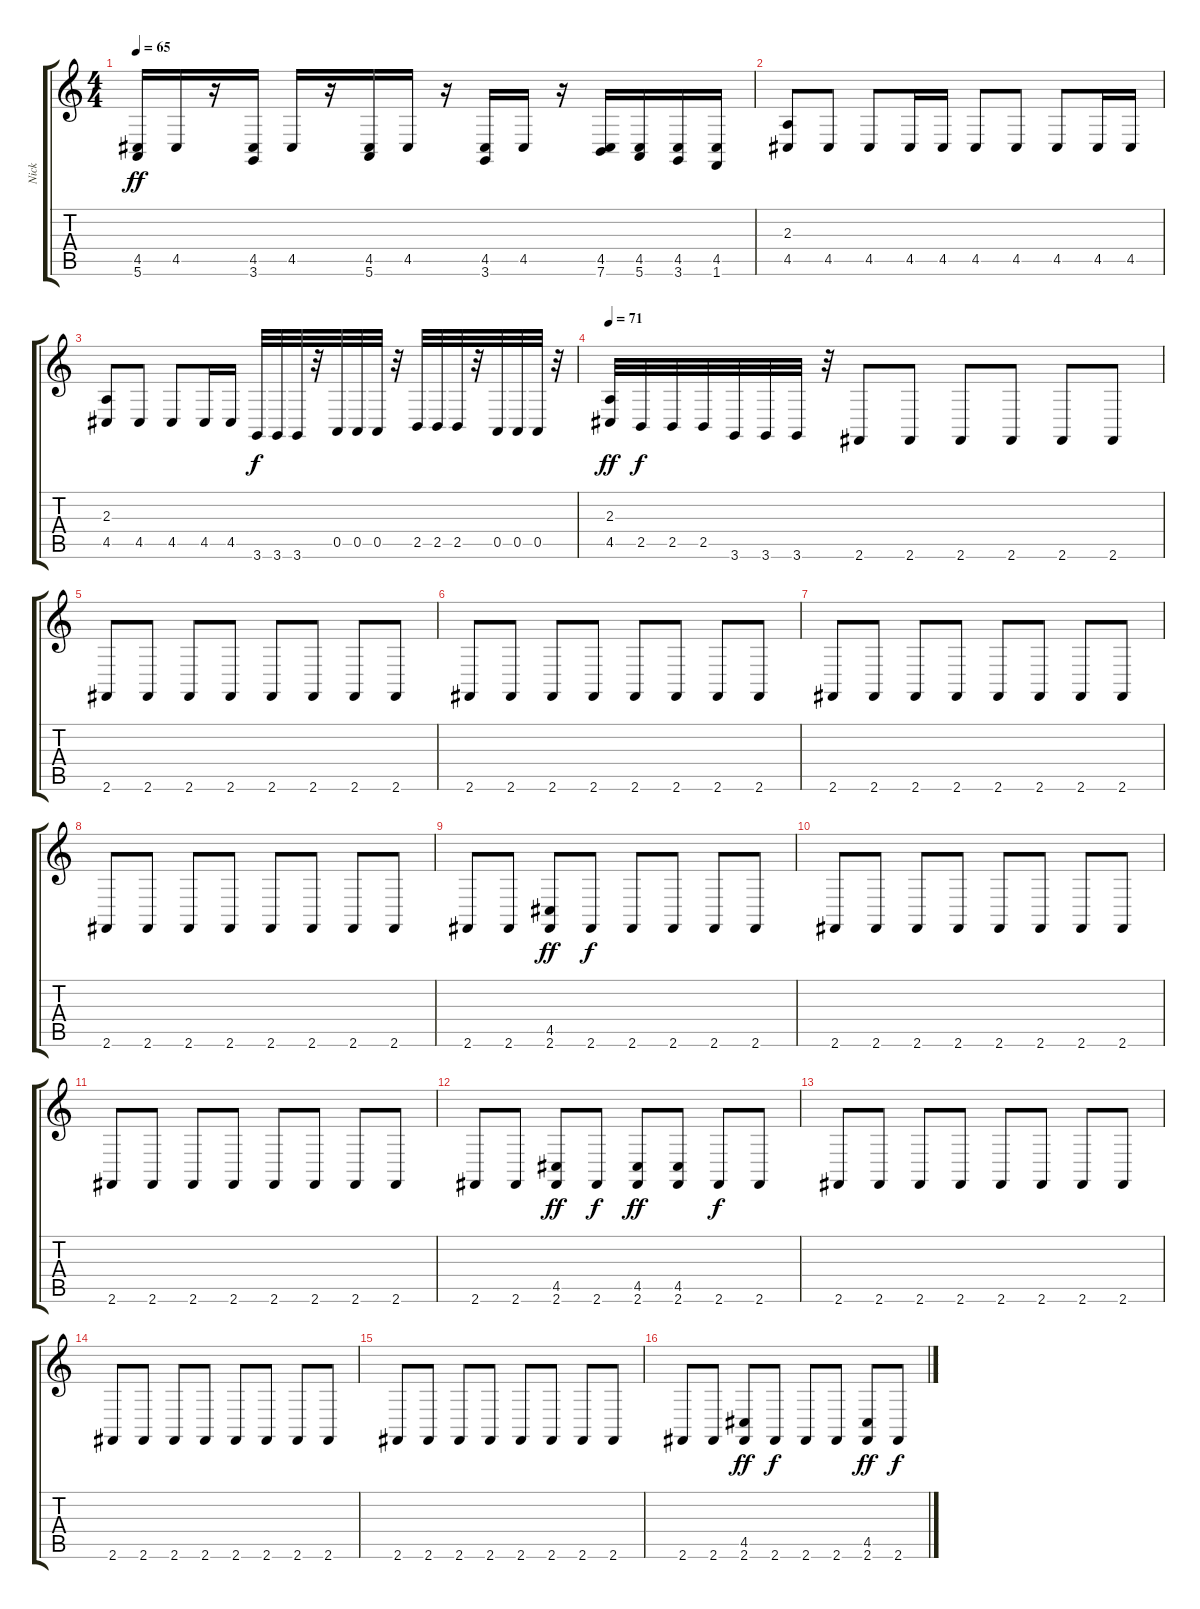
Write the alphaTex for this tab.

\track ("Nick" "Nick") {instrument acousticgrandpiano}
\staff {score tabs}
\tuning (E4 B3 G3 D3 A2 E2) {hide}
\ts (4 4)
\tempo 65
\clef g2
\ks c
(4.5 5.6).16{dy ff} 4.5.16 r.16 (4.5 3.6).16 4.5.16 r.16 (4.5 5.6).16 4.5.16 r.16 (4.5 3.6).16 4.5.16 r.16 (4.5 7.6).16 (4.5 5.6).16 (4.5 3.6).16 (4.5 1.6).16 |
(2.3 4.5).8 4.5.8 4.5.8 4.5.16 4.5.16 4.5.8 4.5.8 4.5.8 4.5.16 4.5.16 |
(2.3 4.5).8 4.5.8 4.5.8 4.5.16 4.5.16 3.6.32{dy f} 3.6.32 3.6.32 r.32 0.5.32 0.5.32 0.5.32 r.32 2.5.32 2.5.32 2.5.32 r.32 0.5.32 0.5.32 0.5.32 r.32 |
\tempo 71
(2.3 4.5).32{dy ff} 2.5.32{dy f} 2.5.32 2.5.32 3.6.32 3.6.32 3.6.32 r.32 2.6.8 2.6.8 2.6.8 2.6.8 2.6.8 2.6.8 |
2.6.8 2.6.8 2.6.8 2.6.8 2.6.8 2.6.8 2.6.8 2.6.8 |
2.6.8 2.6.8 2.6.8 2.6.8 2.6.8 2.6.8 2.6.8 2.6.8 |
2.6.8 2.6.8 2.6.8 2.6.8 2.6.8 2.6.8 2.6.8 2.6.8 |
2.6.8 2.6.8 2.6.8 2.6.8 2.6.8 2.6.8 2.6.8 2.6.8 |
2.6.8 2.6.8 (4.5 2.6).8{dy ff} 2.6.8{dy f} 2.6.8 2.6.8 2.6.8 2.6.8 |
2.6.8 2.6.8 2.6.8 2.6.8 2.6.8 2.6.8 2.6.8 2.6.8 |
2.6.8 2.6.8 2.6.8 2.6.8 2.6.8 2.6.8 2.6.8 2.6.8 |
2.6.8 2.6.8 (4.5 2.6).8{dy ff} 2.6.8{dy f} (4.5 2.6).8{dy ff} (4.5 2.6).8 2.6.8{dy f} 2.6.8 |
2.6.8 2.6.8 2.6.8 2.6.8 2.6.8 2.6.8 2.6.8 2.6.8 |
2.6.8 2.6.8 2.6.8 2.6.8 2.6.8 2.6.8 2.6.8 2.6.8 |
2.6.8 2.6.8 2.6.8 2.6.8 2.6.8 2.6.8 2.6.8 2.6.8 |
2.6.8 2.6.8 (4.5 2.6).8{dy ff} 2.6.8{dy f} 2.6.8 2.6.8 (4.5 2.6).8{dy ff} 2.6.8{dy f}
